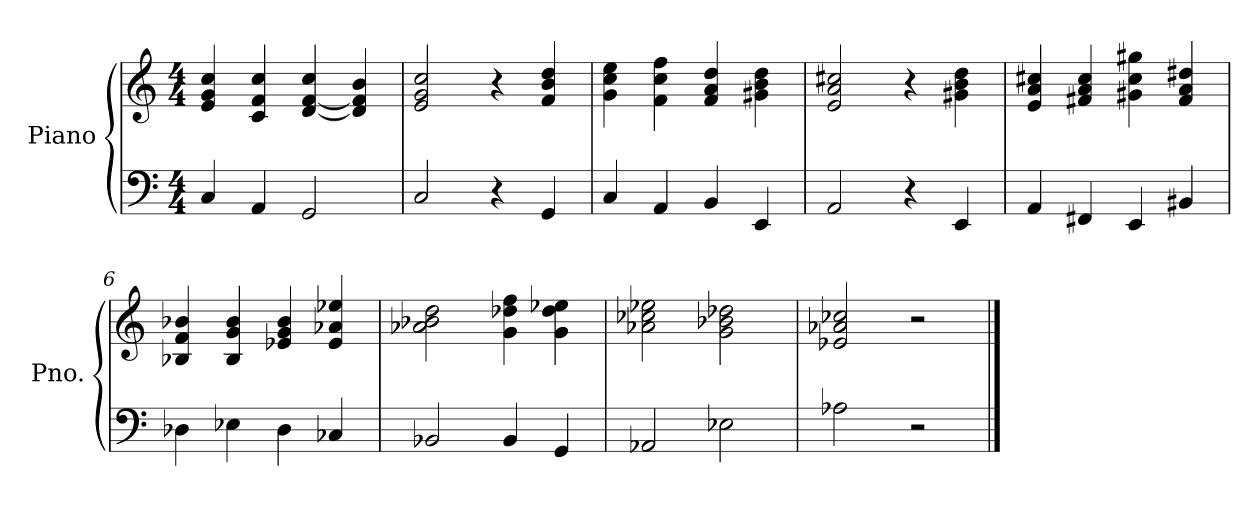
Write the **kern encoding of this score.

**kern	**kern
*part1	*part1
*staff2	*staff1
*I"Piano	*
*I'Pno.	*
*clefF4	*clefG2
*k[]	*k[]
*M4/4	*M4/4
=1	=1
4C/	4e/ 4g/ 4cc/
4AA/	4c/ 4f/ 4cc/
2GG/	[4d/ [4f/ 4cc/
.	4d/] 4f/] 4b/
=2	=2
2C/	2e/ 2g/ 2cc/
4r	4r
4GG/	4f/ 4b/ 4dd/
=3	=3
4C/	4g\ 4cc\ 4ee\
4AA/	4f\ 4cc\ 4ff\
4BB/	4f/ 4a/ 4dd/
4EE/	4g#X\ 4b\ 4dd\
!!LO:LB:g=z
=4	=4
2AA/	2e/ 2a/ 2cc#X/
4r	4r
4EE/	4g#X\ 4b\ 4dd\
=5	=5
4AA/	4e/ 4a/ 4cc#X/
4FF#X/	4f#X/ 4a/ 4cc#/
4EE/	4g#X\ 4cc#\ 4gg#X\
4BB#X/	4f#/ 4a/ 4dd#X/
=6	=6
4D-X\	4B-X/ 4f/ 4b-X/
4E-X\	4B-/ 4g/ 4b-/
4D-\	4e-X/ 4g/ 4b-/
4C-X/	4e-/ 4a-X/ 4ee-X/
=7	=7
2BB-X/	2a-X\ 2b-X\ 2dd\
4BB-/	4g\ 4dd-X\ 4ff\
4GG/	4g\ 4dd-\ 4ee-X\
!!LO:LB:g=z
=8	=8
2AA-X/	2a-X\ 2cc-X\ 2ee-X\
2E-X\	2g\ 2b-X\ 2dd-X\
=9	=9
2A-X\	2e-X/ 2a-X/ 2cc-X/
2r	2r
==	==
*-	*-
